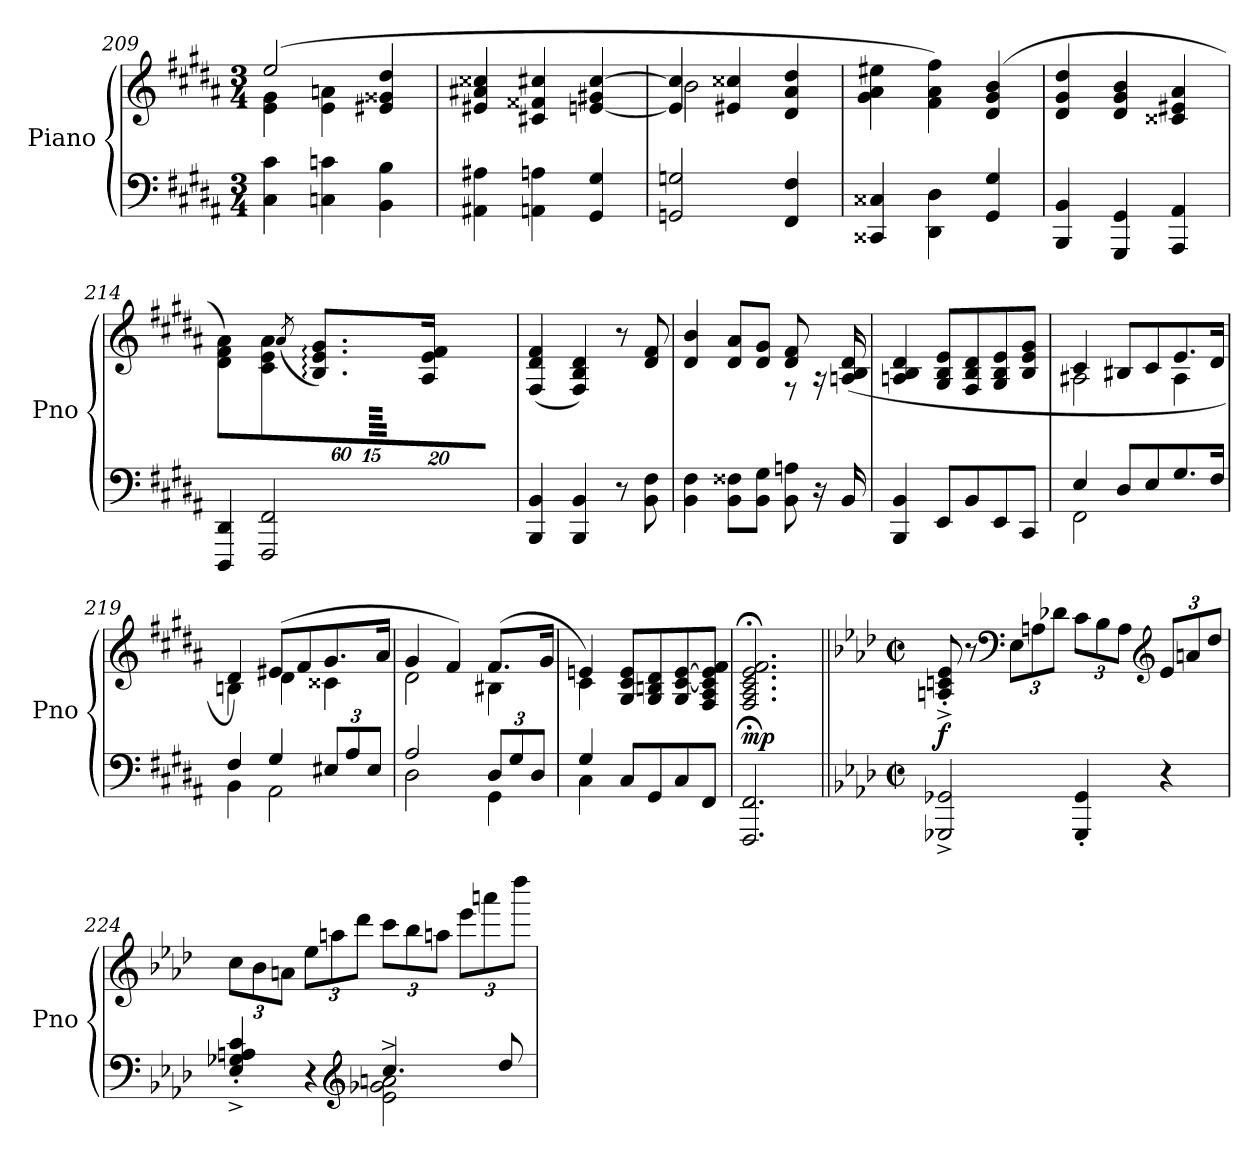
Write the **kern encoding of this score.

**kern	**kern	**dynam
*part1	*part1	*part1
*staff2	*staff1	*staff1/2
*I"Piano	*	*
*I'Pno	*	*
*clefF4	*clefG2	*
*k[f#c#g#d#a#]	*k[f#c#g#d#a#]	*
*M3/4	*M3/4	*
=209	=209	=209
*	*^	*
4C#\ 4c#\	(2ee/	4e\ 4g#\	.
4Cn\ 4cn\	.	4e\ 4an\	.
4BB\ 4B\	4e#X/ 4g##X/ 4dd#/	4ryy	.
*	*v	*v	*
=210	=210	=210
4AA#X\ 4A#X\	4e#X/ 4a#X/ 4cc##X/	.
4AAn\ 4An\	4c#X/ 4f##X/ 4cc#X/	.
4GG#/ 4G#/	[4en/ 4g#X/ [4cc#/	.
=211	=211	=211
*	*^	*
2GGn/ 2Gn/	4e/] 4cc#/]	2b\	.
.	4e#X/ 4cc##X/	.	.
4FF#/ 4F#/	4d#/ 4a#/ 4dd#/	4ryy	.
*	*v	*v	*
!!LO:LB:g=z
=212	=212	=212
4CC##X/ 4C##X/	4g#\ 4a#\ 4ee#X\	.
4DD#\ 4D#\	4f#\ 4a#\ 4ff#\)	.
4GG#/ 4G#/	(4d#/ 4g#/ 4b/	.
=213	=213	=213
4BBB/ 4BB/	4d#/ 4g#/ 4dd#/	.
4GGG#/ 4GG#/	4d#/ 4g#/ 4b/	.
4AAA#/ 4AA#/	4c##X/ 4e#X/ 4a#/	.
=214	=214	=214
*	*^	*
4DDD#/ 4DD#/	4d#/ 4f#/ 4a#/)	2raayy	.
2FFF#/ 2FF#/	4c#/ 4e/ 4a#/	.	.
*	*MM50	*	*
.	.	(>8qa#/	.
*	*Xbrackettup	*	*
!	!LO:N:vis=32.	!	!
.	[1920%53B\LLyy	8.B/: 8.e/: 8.g#/:L)	.
!	!LO:N:vis=32.	!	!
.	[1920%53e\yy	.	.
.	[960%7a#\Jyy	.	.
.	640%13a#\Jyy]	.	.
.	1920ryy	.	.
.	12B\yy] 12e\yy] 12g#\yy	.	.
.	12A#\yy 12e\yy 12f#\yyJ	.	.
.	.	16A#/ 16e/ 16f#/Jk	.
*	*v	*v	*
=215	=215	=215
*	*MM70	*
*	*^	*
*	*v	*v	*
4BBB/ 4BB/	(>4F#/ 4d#/ 4f#/	.
4BBB/ 4BB/	4F#/ 4B/ 4d#/)	.
8r	8r	.
8BB\ 8F#\	8d#/ 8f#/	.
=216	=216	=216
*	*^	*
4BB\ 4F#\	4d#/ 4b/	2ryy	.
8BB\ 8F##X\L	8d#/ 8a#/L	.	.
8BB\ 8G#\J	8d#/ 8g#/J	.	.
8BB\ 8An\	8d#/ 8f#/	8r	.
16r	16rA	8ryy	.
16BB/	(16An/ 16B/ 16d#/	.	.
*	*v	*v	*
=217	=217	=217
4BBB/ 4BB/	4An/ 4B/ 4d#/	.
8EE/L	8G#/ 8B/ 8e/L	.
8BB/	8F#/ 8B/ 8d#/	.
8EE/	8G#/ 8B/ 8e/	.
8CC#/J	8B/ 8e/ 8g#/J	.
!!LO:LB:g=z
=218	=218	=218
*^	*^	*
4E/	2FF#\	4c#/	2A#X\	.
8D#/L	.	8B#X/L	.	.
8E/	.	8c#/	.	.
8.G#/	4ryy	8.e/	4A#\	.
16F#/Jk	.	16d#/Jk	.	.
=219	=219	=219	=219	=219
4F#/	4BB\	4d#/)	4Bn\	.
4G#/	2AA#\	(8e#X/L	4d#\	.
.	.	8f#/	.	.
*Xbrackettup	*	*	*	*
12E#X/L	.	8.g#/	4c##X\	.
12A#/	.	.	.	.
12E#/J	.	.	.	.
.	.	16a#/Jk	.	.
=220	=220	=220	=220	=220
2A#/	2D#\	4g#/	2d#\	.
.	.	4f#/)	.	.
12D#/L	4GG#\	(8.f#/L	4B#X\	.
12G#/	.	.	.	.
12D#/J	.	.	.	.
.	.	16g#/Jk	.	.
=221	=221	=221	=221	=221
4C#\	4G#/	4en/)	4c#\	.
*	*	*MM60	*	*
8C#/L	2ryy	8G#/ 8c#/ 8e/L	2ryy	.
*	*	*MM50	*	*
8GG#/	.	8G#/ 8Bn/ 8d#/	.	.
*	*	*MM40	*	*
8C#/	.	8G#/ [8c#/ [8e/	.	.
8FF#/J	.	8F#/ 8A#/ 8c#/] 8e/] 8f#/J	.	.
*v	*v	*	*	*
*	*v	*v	*
=222	=222	=222
*	*MM70	*
!	!	!LO:DY:a=2
2.FFF#/; 2.FF#/;	2.F#/;< 2.A#/;< 2.c#/;< 2.e/;< 2.f#/;<	mp
!!LO:PB:g=z
=223||	=223||	=223||
*k[b-e-a-d-]	*k[b-e-a-d-]	*
*M2/2	*M2/2	*
*met(c|)	*met(c|)	*
*	*MM190	*
!	!	!LO:DY:a=2
2GGG-X/^ 2GG-X/^	8An/'^ 8cn/'^ 8e-/'^	f
.	8r	.
*	*clefF4	*
.	12E-\L	.
.	12An\	.
.	12d-X\J	.
4GGG-/' 4GG-/'	12c\L	.
.	12B-\	.
.	12A\J	.
*	*clefG2	*
4r	12e-/L	.
.	12an/	.
.	12dd-/J	.
=224	=224	=224
*^	*	*
4E-/^' 4G-X/^' 4An/^' 4c/^'	2ryy	12cc\L	.
.	.	12b-\	.
.	.	12an\J	.
4r	.	12ee-\L	.
.	.	12aan\	.
.	.	12ddd-\J	.
*clefG2	*	*	*
2e-\^ 2g-X\^ 2an\^	4.cc/	12ccc\L	.
.	.	12bb-\	.
.	.	12aan\J	.
.	.	12eee-\L	.
.	.	12aaan\	.
.	8dd-/	.	.
.	.	12dddd-\J	.
*v	*v	*	*
=	=	=
*-	*-	*-
